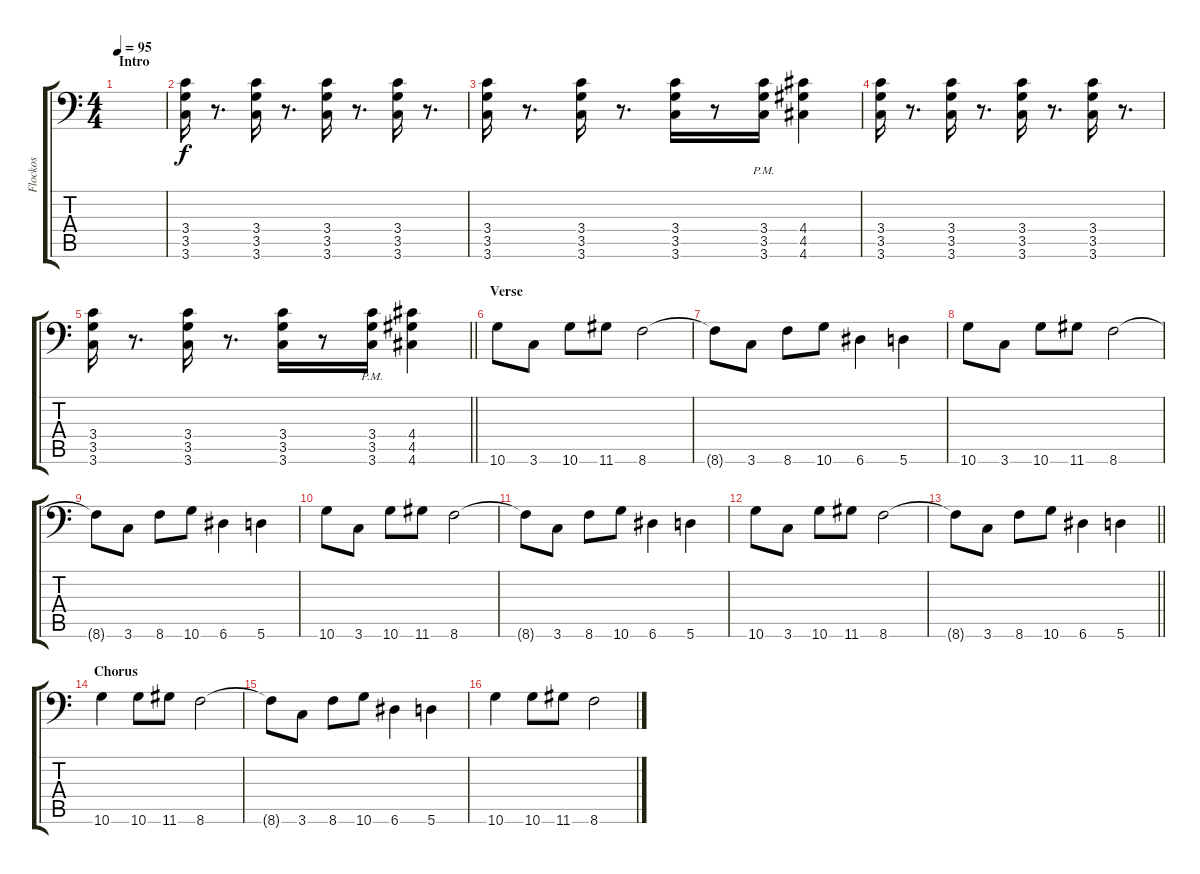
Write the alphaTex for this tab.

\track ("Flockos" "Flockos") {instrument overdrivenguitar}
\staff {score tabs}
\tuning (B3 Gb3 D3 A2 E2 A1) {hide}
\ts (4 4)
\section ("" "Intro")
\tempo 95
\clef f4
\ks c
|
(3.4 3.5 3.6).16 r.8{d} (3.4 3.5 3.6).16 r.8{d} (3.4 3.5 3.6).16 r.8{d} (3.4 3.5 3.6).16 r.8{d} |
(3.4 3.5 3.6).16 r.8{d} (3.4 3.5 3.6).16 r.8{d} (3.4 3.5 3.6).16 r.8 (3.4{pm} 3.5{pm} 3.6{pm}).16 (4.4 4.5 4.6).4 |
(3.4 3.5 3.6).16 r.8{d} (3.4 3.5 3.6).16 r.8{d} (3.4 3.5 3.6).16 r.8{d} (3.4 3.5 3.6).16 r.8{d} |
\barLineRight lightlight
(3.4 3.5 3.6).16 r.8{d} (3.4 3.5 3.6).16 r.8{d} (3.4 3.5 3.6).16 r.8 (3.4{pm} 3.5{pm} 3.6{pm}).16 (4.4 4.5 4.6).4 |
\section ("" "Verse")
10.6.8 3.6.8 10.6.8 11.6.8 8.6.2 |
8.6{t}.8 3.6.8 8.6.8 10.6.8 6.6.4 5.6.4 |
10.6.8 3.6.8 10.6.8 11.6.8 8.6.2 |
8.6{t}.8 3.6.8 8.6.8 10.6.8 6.6.4 5.6.4 |
10.6.8 3.6.8 10.6.8 11.6.8 8.6.2 |
8.6{t}.8 3.6.8 8.6.8 10.6.8 6.6.4 5.6.4 |
10.6.8 3.6.8 10.6.8 11.6.8 8.6.2 |
\barLineRight lightlight
8.6{t}.8 3.6.8 8.6.8 10.6.8 6.6.4 5.6.4 |
\section ("" "Chorus")
10.6.4 10.6.8 11.6.8 8.6.2 |
8.6{t}.8 3.6.8 8.6.8 10.6.8 6.6.4 5.6.4 |
10.6.4 10.6.8 11.6.8 8.6.2
